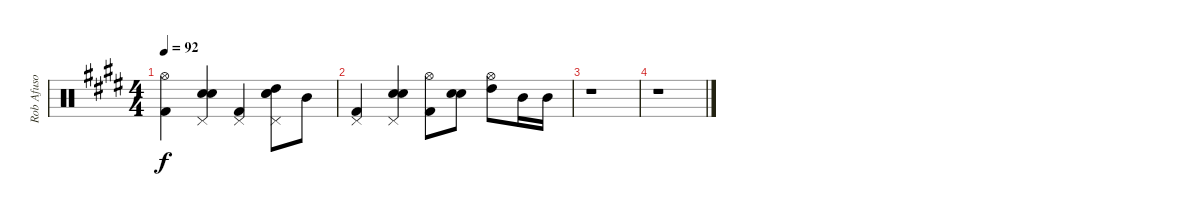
\track ("Rob Afuso" "Rob Afuso") {instrument percussion}
\staff {score}
\articulation defaults
\ts (4 4)
\tempo 92
\clef neutral
\ks e
("Hi-Hat (open)" "Kick (hit) 2").4{dy f} ("Snare (hit) 2" "Electric Snare (hit)" "Pedal Hi-Hat (hit)").4 ("Kick (hit) 2" "Pedal Hi-Hat (hit)").4 ("Snare (hit) 2" "Electric Snare (hit)" "High Tom (hit)" "Pedal Hi-Hat (hit)").8 "Mid Tom (hit)".8 |
("Kick (hit) 2" "Pedal Hi-Hat (hit)").4 ("Snare (hit) 2" "Electric Snare (hit)" "Pedal Hi-Hat (hit)").4 ("Hi-Hat (open)" "Kick (hit) 2").8 ("Snare (hit) 2" "Electric Snare (hit)").8 ("Hi-Hat (open)" "High Tom (hit)").8 "Mid Tom (hit)".16 "Mid Tom (hit)".16 |
r.1 |
r.1
